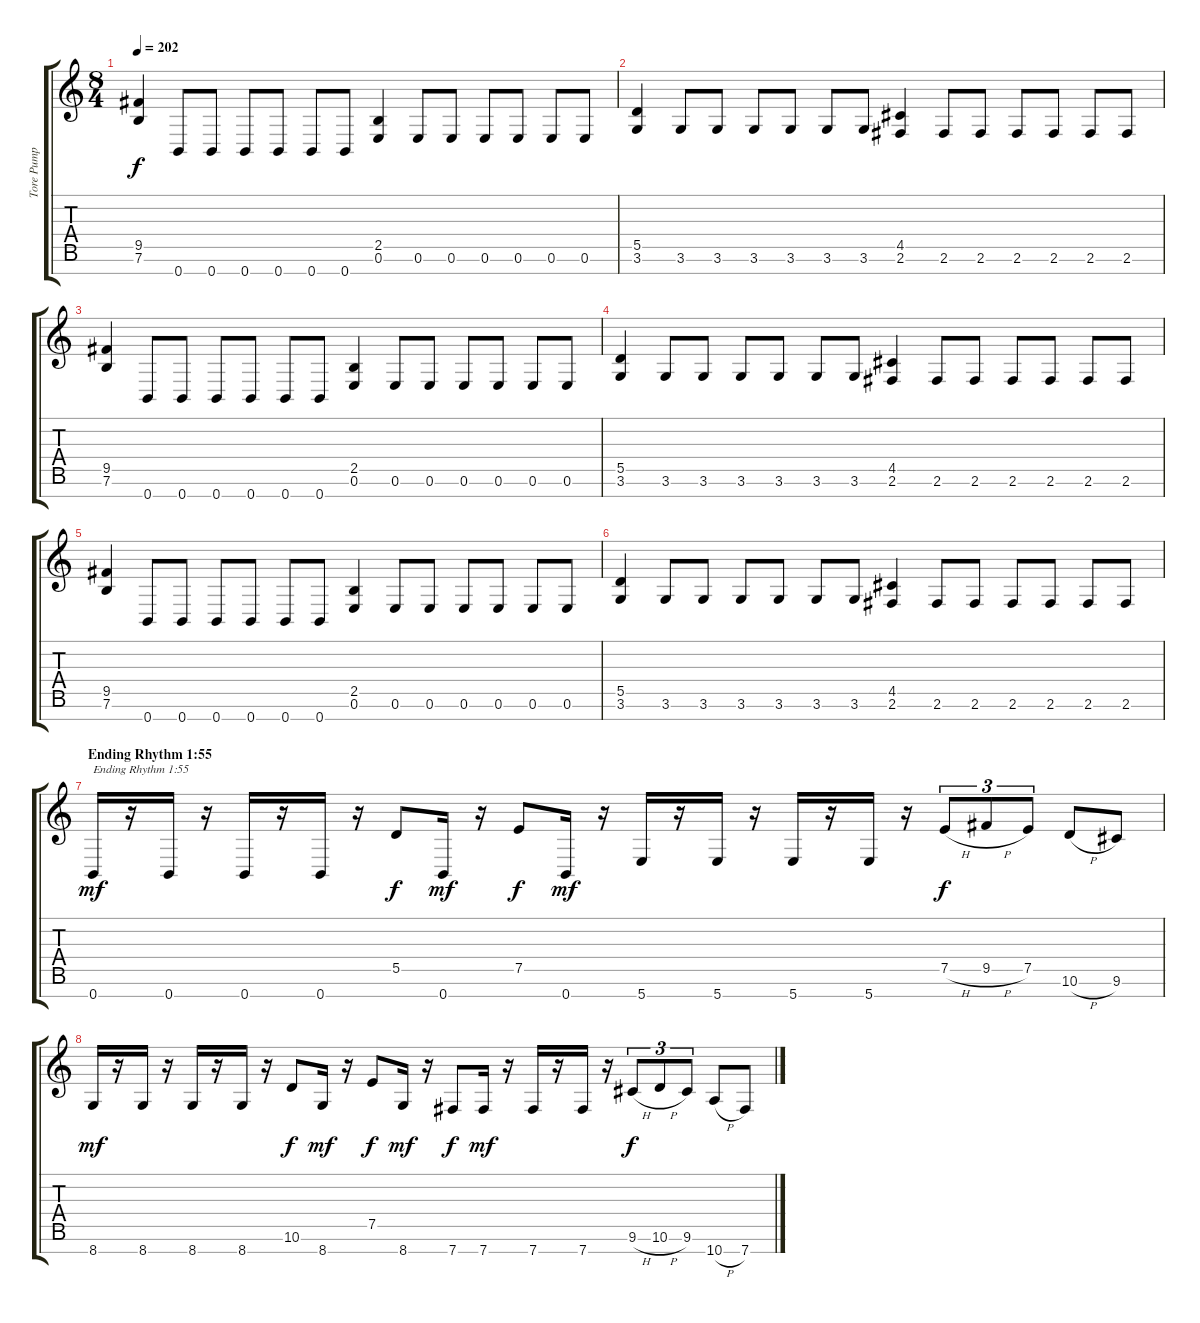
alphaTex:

\track ("Tore Pump Pimp" "Tore Pump ") {instrument distortionguitar}
\staff {score tabs}
\tuning (E4 B3 G3 D3 A2 E2 B1) {hide}
\ts (8 4)
\tempo 202
\clef g2
\ks c
(9.5 7.6).4{dy f} 0.7.8 0.7.8 0.7.8 0.7.8 0.7.8 0.7.8 (2.5 0.6).4 0.6.8 0.6.8 0.6.8 0.6.8 0.6.8 0.6.8 |
(5.5 3.6).4 3.6.8 3.6.8 3.6.8 3.6.8 3.6.8 3.6.8 (4.5 2.6).4 2.6.8 2.6.8 2.6.8 2.6.8 2.6.8 2.6.8 |
(9.5 7.6).4 0.7.8 0.7.8 0.7.8 0.7.8 0.7.8 0.7.8 (2.5 0.6).4 0.6.8 0.6.8 0.6.8 0.6.8 0.6.8 0.6.8 |
(5.5 3.6).4 3.6.8 3.6.8 3.6.8 3.6.8 3.6.8 3.6.8 (4.5 2.6).4 2.6.8 2.6.8 2.6.8 2.6.8 2.6.8 2.6.8 |
(9.5 7.6).4 0.7.8 0.7.8 0.7.8 0.7.8 0.7.8 0.7.8 (2.5 0.6).4 0.6.8 0.6.8 0.6.8 0.6.8 0.6.8 0.6.8 |
(5.5 3.6).4 3.6.8 3.6.8 3.6.8 3.6.8 3.6.8 3.6.8 (4.5 2.6).4 2.6.8 2.6.8 2.6.8 2.6.8 2.6.8 2.6.8 |
\section ("" "Ending Rhythm 1:55")
0.7.16{txt "Ending Rhythm 1:55" dy mf} r.16 0.7.16 r.16 0.7.16 r.16 0.7.16 r.16 5.5.8{dy f} 0.7.16{dy mf} r.16 7.5.8{dy f} 0.7.16{dy mf} r.16 5.7.16 r.16 5.7.16 r.16 5.7.16 r.16 5.7.16 r.16 7.5{h}.8{tu (3 2) dy f} 9.5{h}.8{tu (3 2)} 7.5.8{tu (3 2)} 10.6{h}.8 9.6.8 |
8.7.16{dy mf} r.16 8.7.16 r.16 8.7.16 r.16 8.7.16 r.16 10.6.8{dy f} 8.7.16{dy mf} r.16 7.5.8{dy f} 8.7.16{dy mf} r.16 7.7.8{dy f} 7.7.16{dy mf} r.16 7.7.16 r.16 7.7.16 r.16 9.6{h}.8{tu (3 2) dy f} 10.6{h}.8{tu (3 2)} 9.6.8{tu (3 2)} 10.7{h}.8 7.7.8
